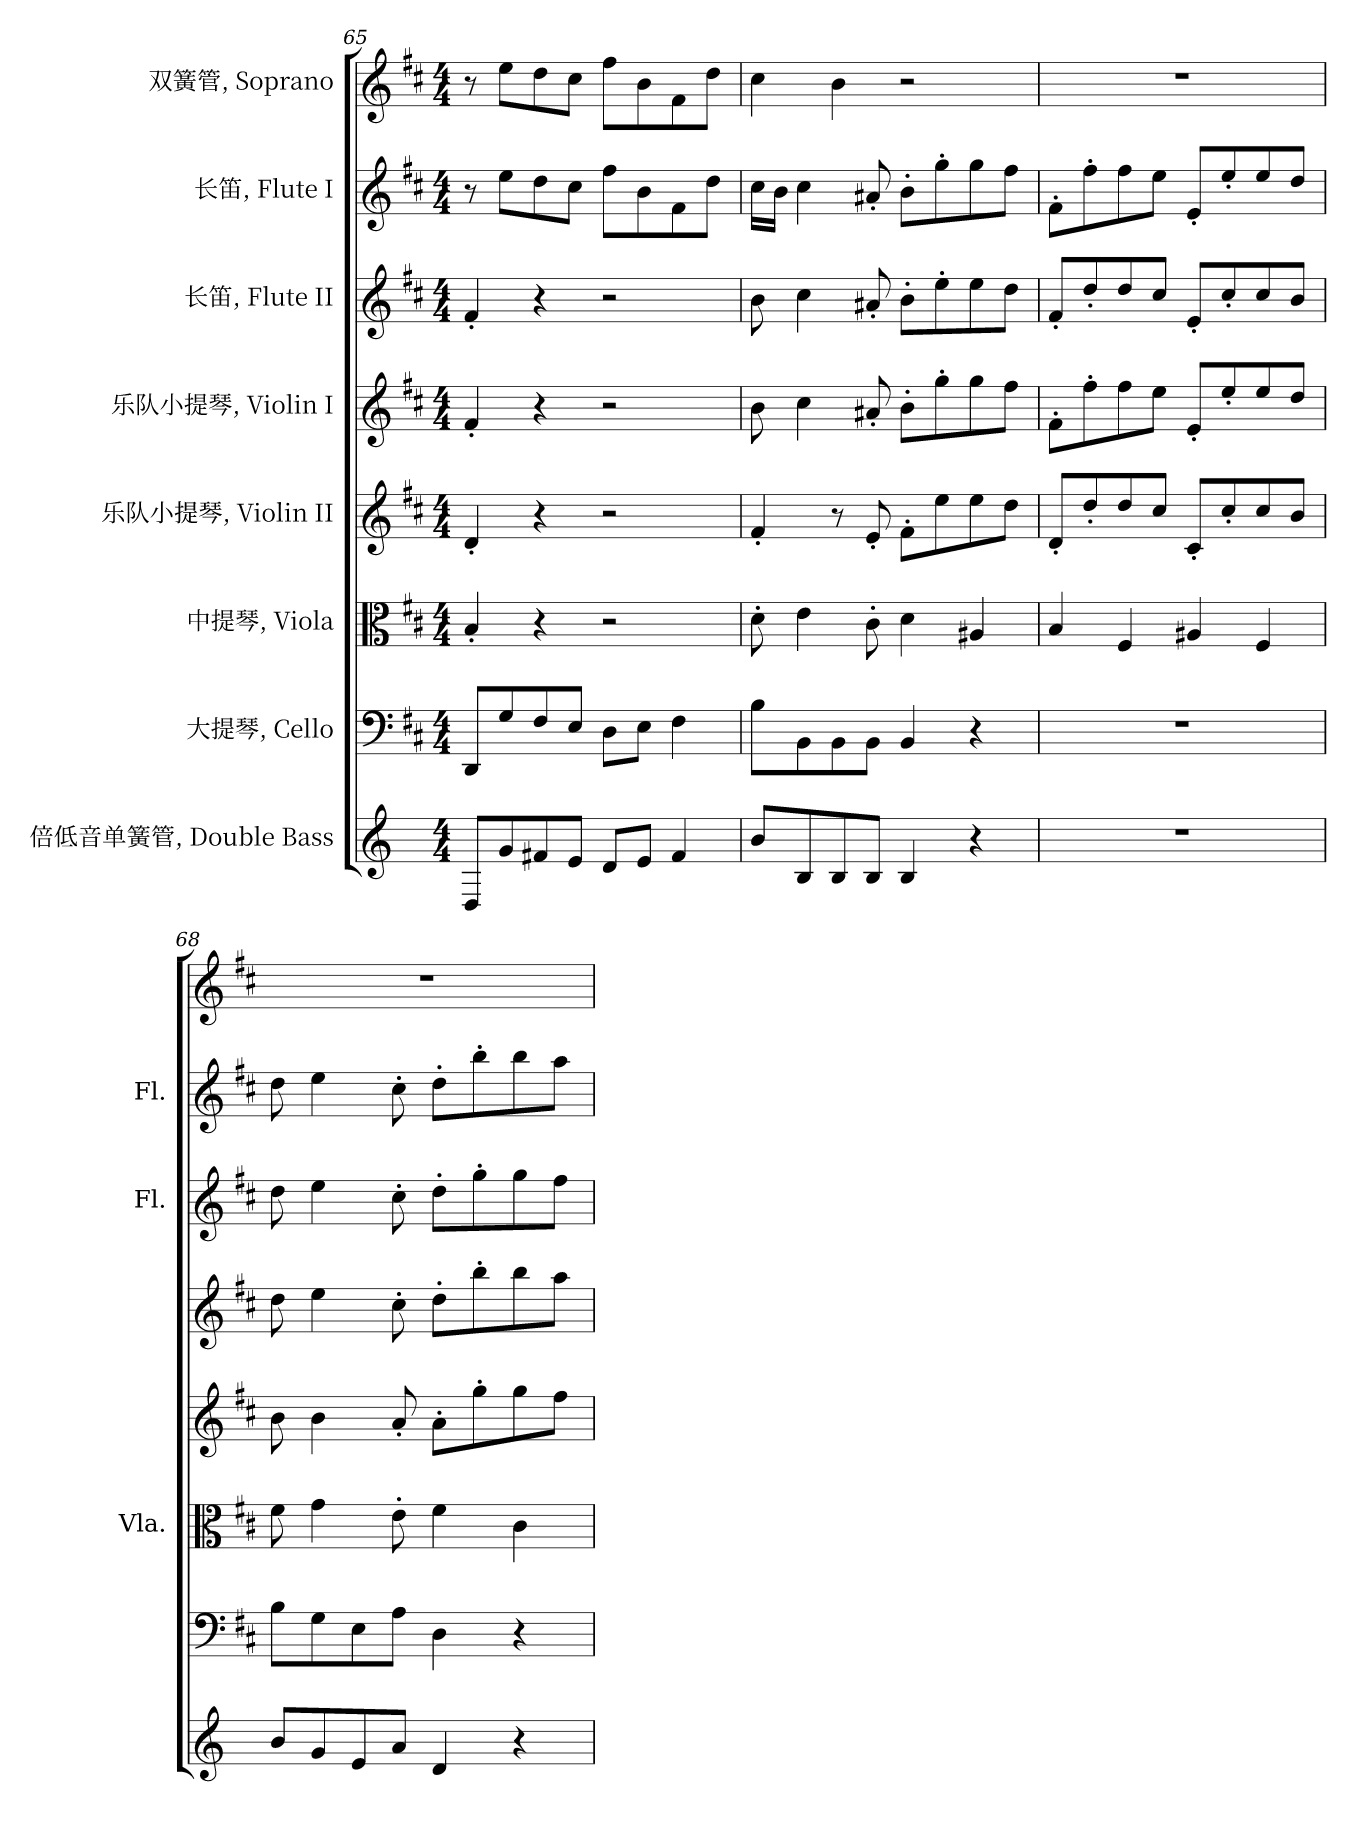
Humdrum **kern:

**kern	**kern	**kern	**kern	**kern	**kern	**kern	**kern
*part8	*part7	*part6	*part5	*part4	*part3	*part2	*part1
*staff8	*staff7	*staff6	*staff5	*staff4	*staff3	*staff2	*staff1
*I"倍低音单簧管, Double Bass	*I"大提琴, Cello	*I"中提琴, Viola	*I"乐队小提琴, Violin II	*I"乐队小提琴, Violin I	*I"长笛, Flute II	*I"长笛, Flute I	*I"双簧管, Soprano
*	*	*I'Vla.	*	*	*I'Fl.	*I'Fl.	*
*clefG2	*clefF4	*clefC3	*clefG2	*clefG2	*clefG2	*clefG2	*clefG2
*ITrd15c26	*	*	*	*	*	*	*
*k[]	*k[f#c#]	*k[f#c#]	*k[f#c#]	*k[f#c#]	*k[f#c#]	*k[f#c#]	*k[f#c#]
*M4/4	*M4/4	*M4/4	*M4/4	*M4/4	*M4/4	*M4/4	*M4/4
=65	=65	=65	=65	=65	=65	=65	=65
8DDD/L	8DD/L	4B'/	4d'/	4f#'/	4f#'/	8r	8r
8GG/	8G/	.	.	.	.	8ee\L	8ee\L
8FF#X/	8F#/	4r	4r	4r	4r	8dd\	8dd\
8EE/J	8E/J	.	.	.	.	8cc#\J	8cc#\J
8DD/L	8D\L	2r	2r	2r	2r	8ff#\L	8ff#\L
8EE/J	8E\J	.	.	.	.	8b\	8b\
4FF#/	4F#\	.	.	.	.	8f#\	8f#\
.	.	.	.	.	.	8dd\J	8dd\J
=66	=66	=66	=66	=66	=66	=66	=66
8BB/L	8B\L	8d'\	4f#'/	8b\	8b\	16cc#\LL	4cc#\
.	.	.	.	.	.	16b\JJ	.
8BBB/	8BB\	4e\	.	4cc#\	4cc#\	4cc#\	.
8BBB/	8BB\	.	8r	.	.	.	4b\
8BBB/J	8BB\J	8c#'\	8e'/	8a#X'/	8a#X'/	8a#X'/	.
4BBB/	4BB/	4d\	8f#'\L	8b'\L	8b'\L	8b'\L	2r
.	.	.	8ee\	8gg'\	8ee'\	8gg'\	.
4r	4r	4A#X/	8ee\	8gg\	8ee\	8gg\	.
.	.	.	8dd\J	8ff#\J	8dd\J	8ff#\J	.
!!LO:PB:g=z
=67	=67	=67	=67	=67	=67	=67	=67
1r	1r	4B/	8d'/L	8f#'\L	8f#'/L	8f#'\L	1r
.	.	.	8dd'/	8ff#'\	8dd'/	8ff#'\	.
.	.	4F#/	8dd/	8ff#\	8dd/	8ff#\	.
.	.	.	8cc#/J	8ee\J	8cc#/J	8ee\J	.
.	.	4A#X/	8c#'/L	8e'/L	8e'/L	8e'/L	.
.	.	.	8cc#'/	8ee'/	8cc#'/	8ee'/	.
.	.	4F#/	8cc#/	8ee/	8cc#/	8ee/	.
.	.	.	8b/J	8dd/J	8b/J	8dd/J	.
=68	=68	=68	=68	=68	=68	=68	=68
8BB/L	8B\L	8f#\	8b\	8dd\	8dd\	8dd\	1r
8GG/	8G\	4g\	4b\	4ee\	4ee\	4ee\	.
8EE/	8E\	.	.	.	.	.	.
8AA/J	8A\J	8e'\	8a'/	8cc#'\	8cc#'\	8cc#'\	.
4DD/	4D\	4f#\	8a'\L	8dd'\L	8dd'\L	8dd'\L	.
.	.	.	8gg'\	8bb'\	8gg'\	8bb'\	.
4r	4r	4c#\	8gg\	8bb\	8gg\	8bb\	.
.	.	.	8ff#\J	8aa\J	8ff#\J	8aa\J	.
=	=	=	=	=	=	=	=
*-	*-	*-	*-	*-	*-	*-	*-
